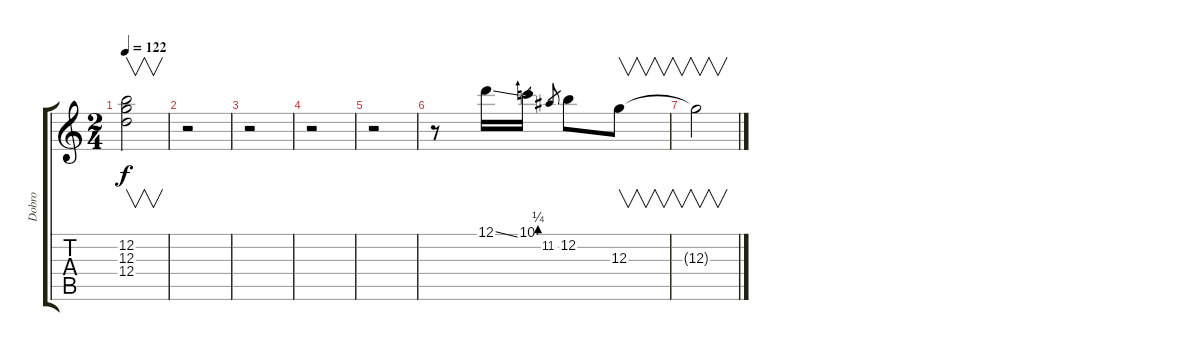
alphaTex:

\track ("Dobro" "Dobro") {instrument acousticguitarsteel}
\staff {score tabs}
\tuning (D4 B3 G3 D3 G2 D2) {hide}
\ts (2 4)
\tempo 122
\clef g2
\ks c
(12.2{t} 12.3{t} 12.4{t}).2{v dy f} |
r.2 |
r.2 |
r.2 |
r.2 |
r.8 12.1{ss}.16 10.1{be (bend 0 0 60 1)}.16 11.2.8{gr} 12.2.8 12.3.8{v} |
12.3{t}.2{v}
